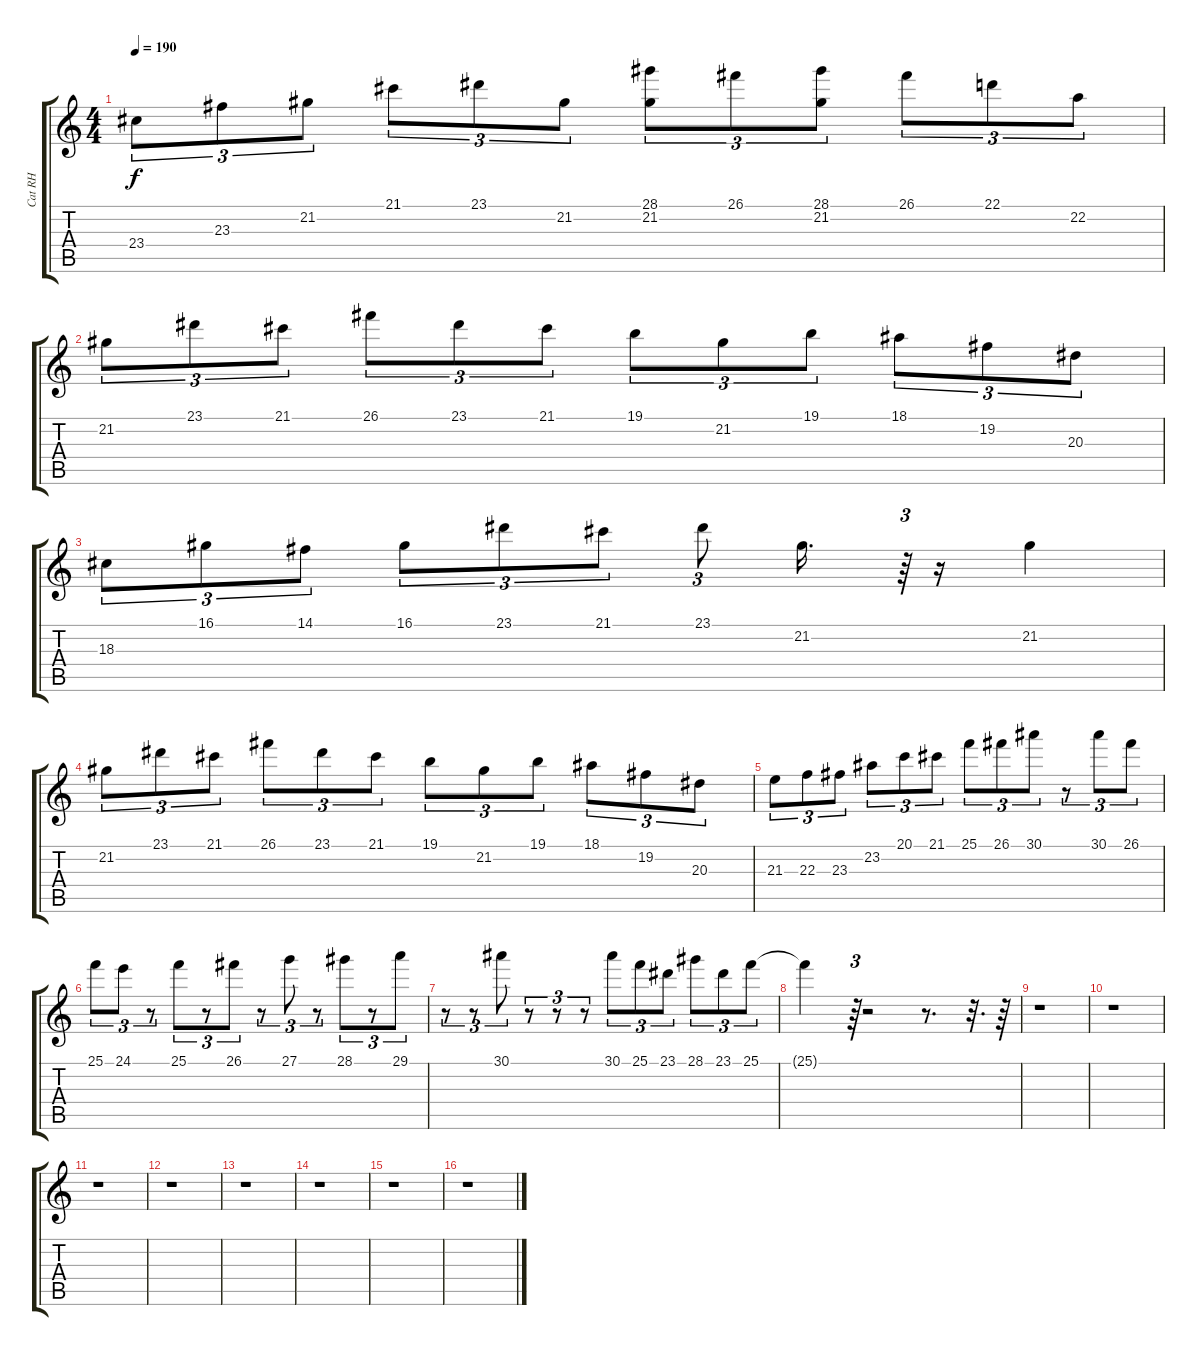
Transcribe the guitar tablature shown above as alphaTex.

\track ("Cat RH" "Cat RH") {instrument percussiveorgan}
\staff {score tabs}
\tuning (E4 B3 G3 D3 A2 E2) {hide}
\ts (4 4)
\tempo 190
\clef g2
\ks c
23.4.8{tu (3 2) dy f} 23.3.8{tu (3 2)} 21.2.8{tu (3 2)} 21.1.8{tu (3 2)} 23.1.8{tu (3 2)} 21.2.8{tu (3 2)} (28.1 21.2).8{tu (3 2)} 26.1.8{tu (3 2)} (28.1 21.2).8{tu (3 2)} 26.1.8{tu (3 2)} 22.1.8{tu (3 2)} 22.2.8{tu (3 2)} |
21.2.8{tu (3 2)} 23.1.8{tu (3 2)} 21.1.8{tu (3 2)} 26.1.8{tu (3 2)} 23.1.8{tu (3 2)} 21.1.8{tu (3 2)} 19.1.8{tu (3 2)} 21.2.8{tu (3 2)} 19.1.8{tu (3 2)} 18.1.8{tu (3 2)} 19.2.8{tu (3 2)} 20.3.8{tu (3 2)} |
18.3.8{tu (3 2)} 16.1.8{tu (3 2)} 14.1.8{tu (3 2)} 16.1.8{tu (3 2)} 23.1.8{tu (3 2)} 21.1.8{tu (3 2)} 23.1.8{tu (3 2)} 21.2.16{d} r.64{tu (3 2)} r.16 21.2.4 |
21.2.8{tu (3 2)} 23.1.8{tu (3 2)} 21.1.8{tu (3 2)} 26.1.8{tu (3 2)} 23.1.8{tu (3 2)} 21.1.8{tu (3 2)} 19.1.8{tu (3 2)} 21.2.8{tu (3 2)} 19.1.8{tu (3 2)} 18.1.8{tu (3 2)} 19.2.8{tu (3 2)} 20.3.8{tu (3 2)} |
21.3.8{tu (3 2)} 22.3.8{tu (3 2)} 23.3.8{tu (3 2)} 23.2.8{tu (3 2)} 20.1.8{tu (3 2)} 21.1.8{tu (3 2)} 25.1.8{tu (3 2)} 26.1.8{tu (3 2)} 30.1.8{tu (3 2)} r.8{tu (3 2)} 30.1.8{tu (3 2)} 26.1.8{tu (3 2)} |
25.1.8{tu (3 2)} 24.1.8{tu (3 2)} r.8{tu (3 2)} 25.1.8{tu (3 2)} r.8{tu (3 2)} 26.1.8{tu (3 2)} r.8{tu (3 2)} 27.1.8{tu (3 2)} r.8{tu (3 2)} 28.1.8{tu (3 2)} r.8{tu (3 2)} 29.1.8{tu (3 2)} |
r.8{tu (3 2)} r.8{tu (3 2)} 30.1.8{tu (3 2)} r.8{tu (3 2)} r.8{tu (3 2)} r.8{tu (3 2)} 30.1.8{tu (3 2)} 25.1.8{tu (3 2)} 23.1.8{tu (3 2)} 28.1.8{tu (3 2)} 23.1.8{tu (3 2)} 25.1.8{tu (3 2)} |
25.1{t}.4 r.64{tu (3 2)} r.2 r.8{d} r.32{d} r.64 |
r.1 |
r.1 |
r.1 |
r.1 |
r.1 |
r.1 |
r.1 |
r.1
